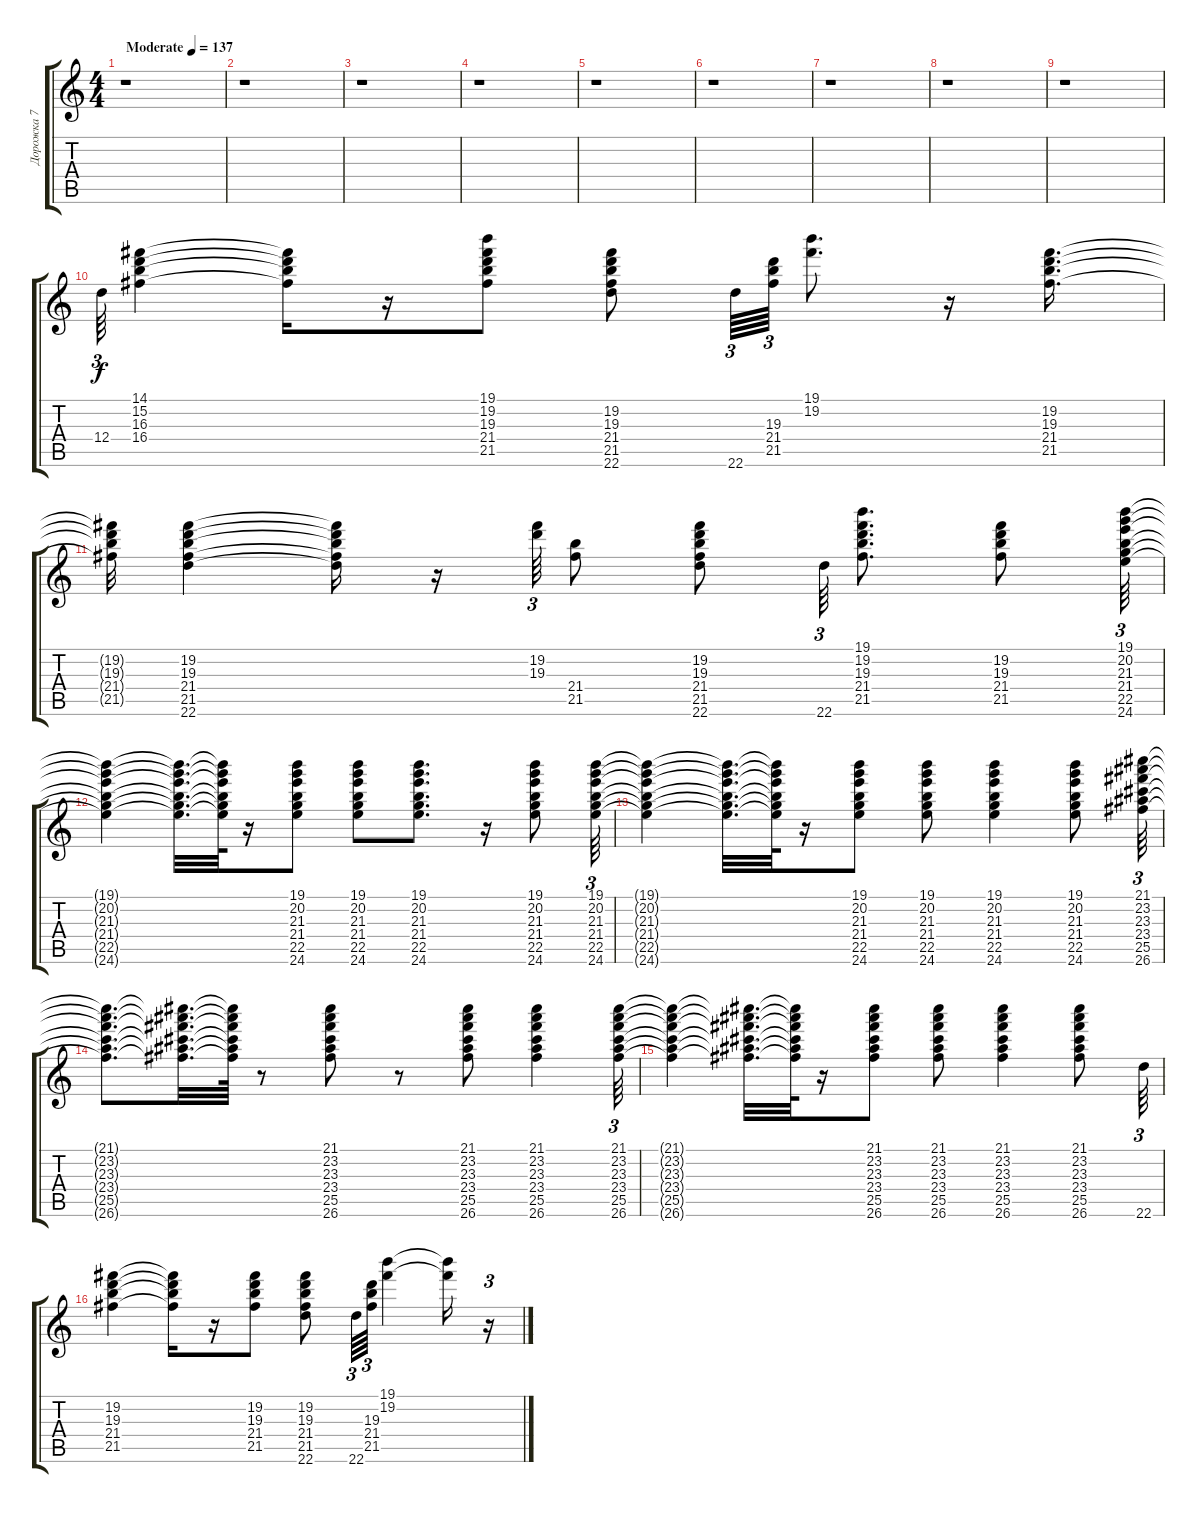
\track ("Дорожка 7" "Дорожка 7") {instrument acousticguitarsteel}
\staff {score tabs}
\tuning (E4 B3 G3 D3 A2 E2) {hide}
\ts (4 4)
\tempo (137 "Moderate")
\clef g2
\ks c
r.1{dy f instrument acousticguitarsteel} |
r.1 |
r.1 |
r.1 |
r.1 |
r.1 |
r.1 |
r.1 |
r.1 |
12.4.64{tu (3 2)} (14.1 15.2 16.3 16.4).4 (14.1{t} 15.2{t} 16.3{t} 16.4{t}).16 r.16 (19.1 19.2 19.3 21.4 21.5).8 (19.2 19.3 21.4 21.5 22.6).8 22.6.64{tu (3 2)} (19.3 21.4 21.5).64{tu (3 2)} (19.1 19.2).8{d} r.16 (19.2 19.3 21.4 21.5).16{d} |
(19.2{t} 19.3{t} 21.4{t} 21.5{t}).32 (19.2 19.3 21.4 21.5 22.6).4 (19.2{t} 19.3{t} 21.4{t} 21.5{t} 22.6{t}).16 r.16 (19.2 19.3).64{tu (3 2)} (21.4 21.5).8 (19.2 19.3 21.4 21.5 22.6).8 22.6.64{tu (3 2)} (19.1 19.2 19.3 21.4 21.5).8{d} (19.2 19.3 21.4 21.5).8 (19.1 20.2 21.3 21.4 22.5 24.6).64{tu (3 2)} |
(19.1{t} 20.2{t} 21.3{t} 21.4{t} 22.5{t} 24.6{t}).4 (19.1{t} 20.2{t} 21.3{t} 21.4{t} 22.5{t} 24.6{t}).32{d} (19.1{t} 20.2{t} 21.3{t} 21.4{t} 22.5{t} 24.6{t}).64 r.16 (19.1 20.2 21.3 21.4 22.5 24.6).8 (19.1 20.2 21.3 21.4 22.5 24.6).8 (19.1 20.2 21.3 21.4 22.5 24.6).8{d} r.16 (19.1 20.2 21.3 21.4 22.5 24.6).8 (19.1 20.2 21.3 21.4 22.5 24.6).64{tu (3 2)} |
(19.1{t} 20.2{t} 21.3{t} 21.4{t} 22.5{t} 24.6{t}).4 (19.1{t} 20.2{t} 21.3{t} 21.4{t} 22.5{t} 24.6{t}).32{d} (19.1{t} 20.2{t} 21.3{t} 21.4{t} 22.5{t} 24.6{t}).64 r.16 (19.1 20.2 21.3 21.4 22.5 24.6).8 (19.1 20.2 21.3 21.4 22.5 24.6).8 (19.1 20.2 21.3 21.4 22.5 24.6).4 (19.1 20.2 21.3 21.4 22.5 24.6).8 (21.1 23.2 23.3 23.4 25.5 26.6).64{tu (3 2)} |
(21.1{t} 23.2{t} 23.3{t} 23.4{t} 25.5{t} 26.6{t}).8{d} (21.1{t} 23.2{t} 23.3{t} 23.4{t} 25.5{t} 26.6{t}).32{d} (21.1{t} 23.2{t} 23.3{t} 23.4{t} 25.5{t} 26.6{t}).64 r.8 (21.1 23.2 23.3 23.4 25.5 26.6).8 r.8 (21.1 23.2 23.3 23.4 25.5 26.6).8 (21.1 23.2 23.3 23.4 25.5 26.6).4 (21.1 23.2 23.3 23.4 25.5 26.6).64{tu (3 2)} |
(21.1{t} 23.2{t} 23.3{t} 23.4{t} 25.5{t} 26.6{t}).4 (21.1{t} 23.2{t} 23.3{t} 23.4{t} 25.5{t} 26.6{t}).32{d} (21.1{t} 23.2{t} 23.3{t} 23.4{t} 25.5{t} 26.6{t}).64 r.16 (21.1 23.2 23.3 23.4 25.5 26.6).8 (21.1 23.2 23.3 23.4 25.5 26.6).8 (21.1 23.2 23.3 23.4 25.5 26.6).4 (21.1 23.2 23.3 23.4 25.5 26.6).8 22.6.64{tu (3 2)} |
(19.2 19.3 21.4 21.5).4 (19.2{t} 19.3{t} 21.4{t} 21.5{t}).16 r.16 (19.2 19.3 21.4 21.5).8 (19.2 19.3 21.4 21.5 22.6).8 22.6.64{tu (3 2)} (19.3 21.4 21.5).64{tu (3 2)} (19.1 19.2).4 (19.1{t} 19.2{t}).16 r.16{tu (3 2)}
